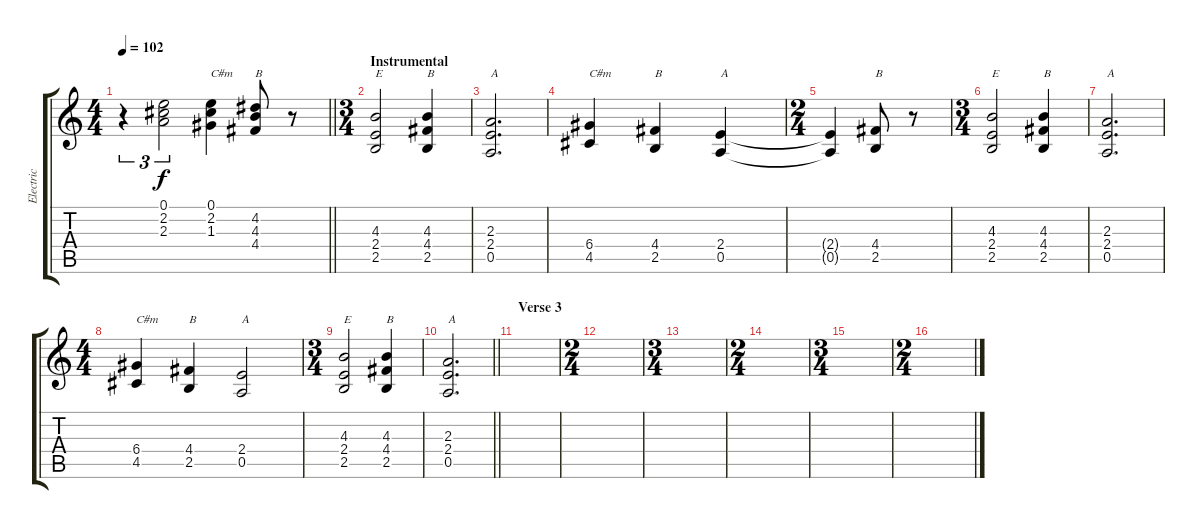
\track ("Electric" "Electric") {instrument distortionguitar}
\staff {score tabs}
\tuning (E4 B3 G3 D3 A2 E2) {hide}
\ts (4 4)
\tempo 102
\clef g2
\barLineRight lightlight
\ks c
r.4{tu (3 2) dy f} (0.1 2.2 2.3).2{tu (3 2)} (0.1 2.2 1.3).4{txt "C#m"} (4.2 4.3 4.4).8{txt "B"} r.8 |
\ts (3 4)
\section ("" "Instrumental")
(4.3 2.4 2.5).2{txt "E"} (4.3 4.4 2.5).4{txt "B"} |
(2.3 2.4 0.5).2{d txt "A"} |
(6.4 4.5).4{txt "C#m"} (4.4 2.5).4{txt "B"} (2.4 0.5).4{txt "A"} |
\ts (2 4)
(2.4{t} 0.5{t}).4 (4.4 2.5).8{txt "B"} r.8 |
\ts (3 4)
(4.3 2.4 2.5).2{txt "E"} (4.3 4.4 2.5).4{txt "B"} |
(2.3 2.4 0.5).2{d txt "A"} |
\ts (4 4)
(6.4 4.5).4{txt "C#m"} (4.4 2.5).4{txt "B"} (2.4 0.5).2{txt "A"} |
\ts (3 4)
(4.3 2.4 2.5).2{txt "E"} (4.3 4.4 2.5).4{txt "B"} |
\barLineRight lightlight
(2.3 2.4 0.5).2{d txt "A"} |
\section ("" "Verse 3")
|
\ts (2 4)
|
\ts (3 4)
|
\ts (2 4)
|
\ts (3 4)
|
\ts (2 4)
